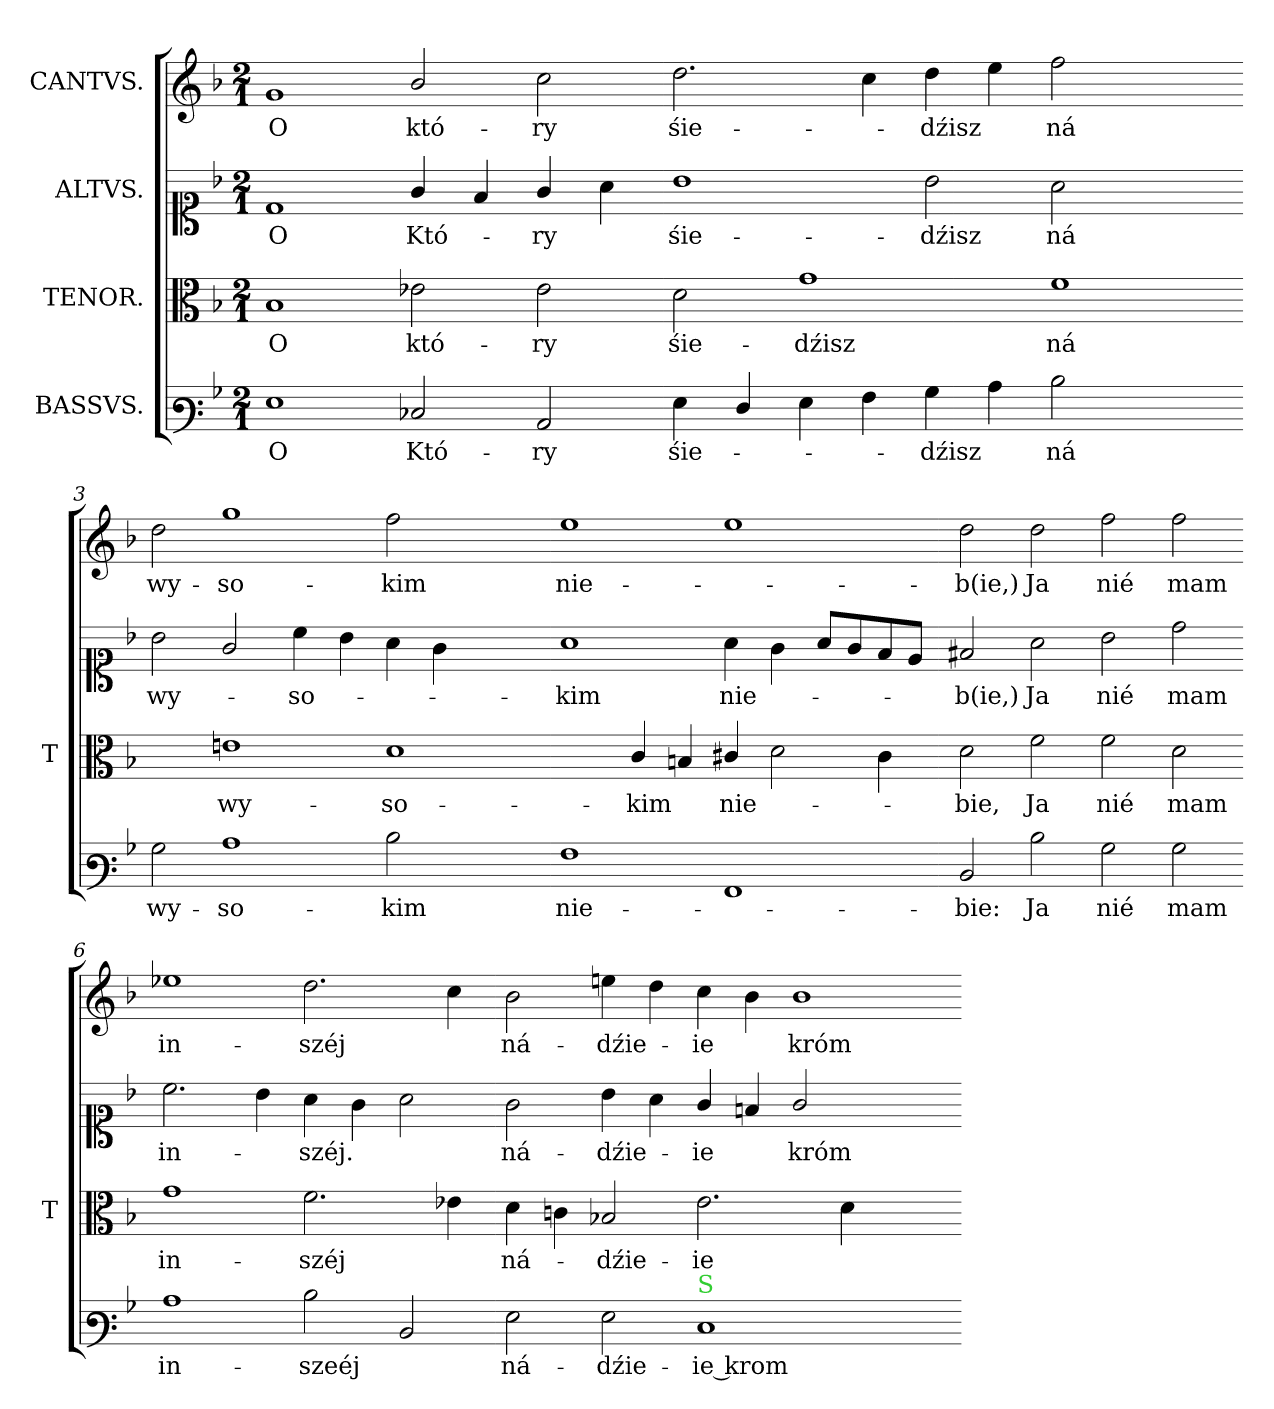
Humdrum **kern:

**kern	**text	**kern	**text	**kern	**text	**kern	**text
*part4	*part4	*part3	*part3	*part2	*part2	*part1	*part1
*staff4	*staff4	*staff3	*staff3	*staff2	*staff2	*staff1	*staff1
*I"BASSVS.	*	*I"TENOR.	*	*I"ALTVS.	*	*I"CANTVS.	*
*	*	*I'T	*	*	*	*	*
*clefF3	*	*clefC3	*	*clefC1	*	*clefG2	*
*k[b-]	*	*k[b-]	*	*k[b-]	*	*k[b-]	*
*M2/1	*	*M2/1	*	*M2/1	*	*M2/1	*
*MM300	*	*MM300	*	*MM300	*	*MM300	*
=1	=1	=1	=1	=1	=1	=1	=1
1G\	O	1B-/	O	1d/	O	1g/	O
2E-X/	Któ-	2e-X\	któ-	4g/	Któ-	2b-/	któ-
.	.	.	.	4f/	.	.	.
2C/	-ry	2e-\	-ry	4g/	-ry	2cc\	-ry
.	.	.	.	4a\	.	.	.
=2-	=2-	=2-	=2-	=2-	=2-	=2-	=2-
4G\	śie-	2d\	śie-	1b-\	śie-	2.dd\	śie-
4F/	.	.	.	.	.	.	.
4G\	.	1g\	-dźisz	.	.	.	.
4A\	.	.	.	.	.	4cc\	.
4B-\	-dźisz	.	.	2b-\	-dźisz	4dd\	-dźisz
4c\	.	.	.	.	.	4ee\	.
2d\	ná	1f\	ná	2a\	ná	2ff\	ná
2ryy	.	.	.	2ryy	.	2ryy	.
=3-	=3-	=3-	=3-	=3-	=3-	=3-	=3-
2B-\	wy-	2ryy	.	2b-\	wy-	2dd\	wy-
1c\	-so-	1en\	wy-	2g/	.	1gg\	-so-
.	.	.	.	4cc\	-so-	.	.
.	.	.	.	4b-\	.	.	.
2d\	-kim	1d\	-so-	4a\	.	2ff\	-kim
.	.	.	.	4g\	.	.	.
2ryy	.	.	.	2ryy	.	2ryy	.
=4-	=4-	=4-	=4-	=4-	=4-	=4-	=4-
1A\	nie-	2ryy	.	1a\	-kim	1ee\	nie-
.	.	4c/	-kim	.	.	.	.
.	.	4Bn/	.	.	.	.	.
1AA/	.	4c#X/	nie-	4a\	nie-	1ee\	.
.	.	2d\	.	4g\	.	.	.
.	.	.	.	8a\L	.	.	.
.	.	.	.	8g\	.	.	.
.	.	4c#\	.	8f/	.	.	.
.	.	.	.	8e/J	.	.	.
=5-	=5-	=5-	=5-	=5-	=5-	=5-	=5-
2D/	-bie:	2d\	-bie,	2f#X/	-b(ie,)	2dd\	-b(ie,)
2d\	Ja	2f\	Ja	2a\	Ja	2dd\	Ja
2B-\	nié	2f\	nié	2b-\	nié	2ff\	nié
2B-\	mam	2d\	mam	2dd\	mam	2ff\	mam
=6-	=6-	=6-	=6-	=6-	=6-	=6-	=6-
1c\	in-	1g\	in-	2.cc\	in-	1ee-X\	in-
.	.	.	.	4b-\	.	.	.
2d\	-szeéj	2.f\	-széj	4a\	-széj.	2.dd\	-széj
.	.	.	.	4g\	.	.	.
2D/	.	.	.	2a\	.	.	.
.	.	4e-X\	.	.	.	4cc\	.
=7-	=7-	=7-	=7-	=7-	=7-	=7-	=7-
2G\	ná-	4d\	ná-	2g\	ná-	2b-\	ná-
.	.	4cn\	.	.	.	.	.
2G\	-dźie-	2B-X/	-dźie-	4b-\	-dźie-	4een\	-dźie-
.	.	.	.	4a\	.	4dd\	.
!LO:TX:a:color=limegreen:t=S	!	!	!	!	!	!	!
1E-/	-ie krom	2.e-\	-ie	4g/	-ie	4cc\	-ie
.	.	.	.	4fn/	.	4b-\	.
.	.	.	.	2g/	króm	1b-\	króm
.	.	4d\	.	.	.	.	.
2ryy	.	2ryy	.	2ryy	.	.	.
=-	=-	=-	=-	=-	=-	=-	=-
*-	*-	*-	*-	*-	*-	*-	*-
